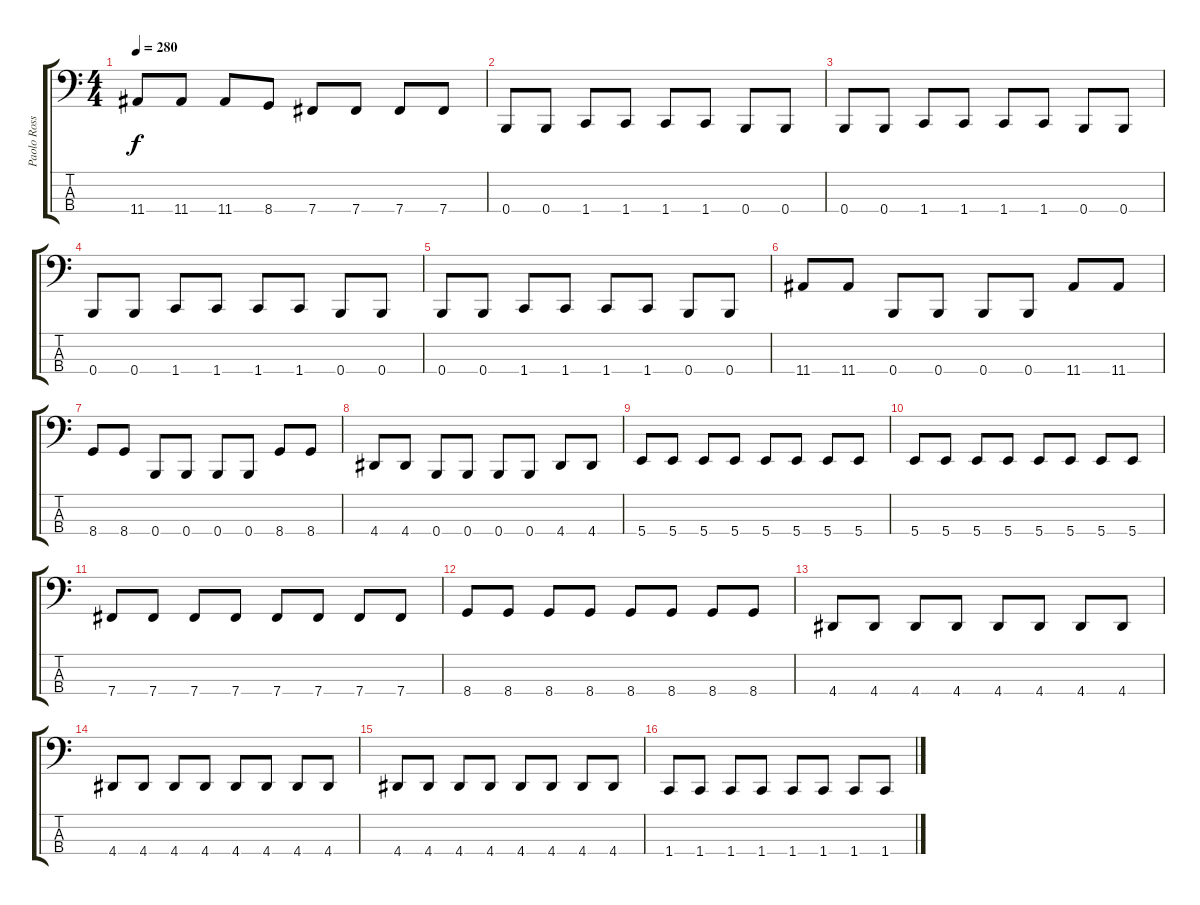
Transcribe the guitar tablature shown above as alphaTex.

\track ("Paolo Rossi" "Paolo Ross") {instrument fretlessbass}
\staff {score tabs}
\tuning (D2 A1 E1 B0) {hide}
\ts (4 4)
\tempo 280
\clef f4
\ks c
11.4.8{dy f} 11.4.8 11.4.8 8.4.8 7.4.8 7.4.8 7.4.8 7.4.8 |
0.4.8 0.4.8 1.4.8 1.4.8 1.4.8 1.4.8 0.4.8 0.4.8 |
0.4.8 0.4.8 1.4.8 1.4.8 1.4.8 1.4.8 0.4.8 0.4.8 |
0.4.8 0.4.8 1.4.8 1.4.8 1.4.8 1.4.8 0.4.8 0.4.8 |
0.4.8 0.4.8 1.4.8 1.4.8 1.4.8 1.4.8 0.4.8 0.4.8 |
11.4.8 11.4.8 0.4.8 0.4.8 0.4.8 0.4.8 11.4.8 11.4.8 |
8.4.8 8.4.8 0.4.8 0.4.8 0.4.8 0.4.8 8.4.8 8.4.8 |
4.4.8 4.4.8 0.4.8 0.4.8 0.4.8 0.4.8 4.4.8 4.4.8 |
5.4.8 5.4.8 5.4.8 5.4.8 5.4.8 5.4.8 5.4.8 5.4.8 |
5.4.8 5.4.8 5.4.8 5.4.8 5.4.8 5.4.8 5.4.8 5.4.8 |
7.4.8 7.4.8 7.4.8 7.4.8 7.4.8 7.4.8 7.4.8 7.4.8 |
8.4.8 8.4.8 8.4.8 8.4.8 8.4.8 8.4.8 8.4.8 8.4.8 |
4.4.8 4.4.8 4.4.8 4.4.8 4.4.8 4.4.8 4.4.8 4.4.8 |
4.4.8 4.4.8 4.4.8 4.4.8 4.4.8 4.4.8 4.4.8 4.4.8 |
4.4.8 4.4.8 4.4.8 4.4.8 4.4.8 4.4.8 4.4.8 4.4.8 |
1.4.8 1.4.8 1.4.8 1.4.8 1.4.8 1.4.8 1.4.8 1.4.8
